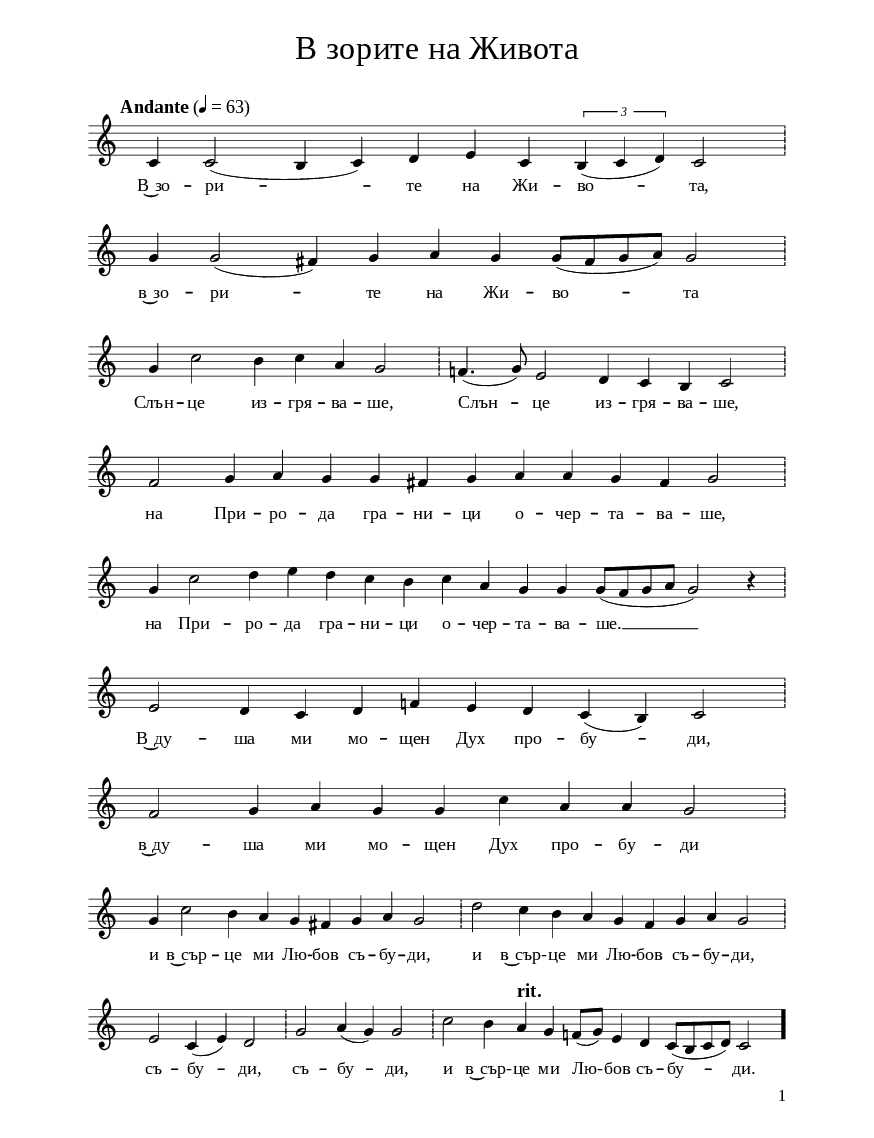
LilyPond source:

\version "2.24.2"

% include paper part and global functions
\include "include/globals.ily"

\bookpart {
  \label #'ref081
  \tocItem \markup "В зорите на Живота"
  \paper {
    print-all-headers = ##t
    print-page-number = ##t
    print-first-page-number = ##t

    % put page numbers on the bottom
    oddHeaderMarkup = \markup ""
    evenHeaderMarkup = \markup ""
    oddFooterMarkup = \markup
    \fill-line {
      ""
      \if \should-print-page-number \fromproperty #'page:page-number-string
    }
    evenFooterMarkup = \markup
    \fill-line {
      \if \should-print-page-number \fromproperty #'page:page-number-string
      ""
    }

    left-margin = 1.5\cm
    right-margin = 1.5\cm
    top-margin = 1.6\cm
    bottom-margin = 1.2\cm
    ragged-bottom = ##t % do not spread the staves to fill the whole vertical space

    % change distance between staves
    system-system-spacing =
    #'((basic-distance . 11)
       (minimum-distance . 6)
       (padding . 1)
       (stretchability . 12))
  }
  \score {
    \include "include/score-layout.ily"

    \new Voice \absolute {
      \clef treble
      \key c \major
      \omit Score.TimeSignature
      \cadenzaOn % allows custom bar lines
      \tempoFunc "Andante" 4 "63"

      c '4  c'2 ( b4 c' ) d'   e'4 c' \times 2/3 { b4 ( c'4 d' ) }

      c'2 \bar "!"  \break g'4 g'2 ( fis'4 )

      g'4 a' g'    g'8 ( [fis' g' a'] ) g'2  \bar "!" \break

      g'4 c''2 b'4 c''4 a' g'2 \bar "!" f'4. ( g'8 ) e'2 d'4 c'4 b c'2  \bar "!"  \break

      f'2 g'4 a' g' g'4 fis' g' a' a' g'4 fis' g'2 \bar "!" \break

      g'4 c''2 d''4 e'' d''4 c'' b' c'' a' g'4 g' g'8 ( [ fis' g' a' ]  g'2  ) r4  \bar "!" \break

      e'2 d'4 c' d'4 f' e' d'  c'4 ( b ) c'2 \bar "!" \break f'2 g'4 a'  g'4 g' c'' a' a'4 g'2 \bar"!" \break

      g'4 c''2  b'4 a' g'4  fis' g' a' g'2 \bar "!"

      d''2 c''4  b' a' g'4   fis' g' a' g'2  \bar "!" \break

      e'2 c'4 ( e' ) d'2 \bar "!" g'2 a'4 ( g' ) g'2 \bar "!" c''2 b'4 \tempo "rit." a' g' f'8 ( [g'] )   e'4 d' c'8 ( [b c' d' ])   c'2 \bar "."
    }

    \addlyrics {
      В~зо -- ри --
      те на Жи -- во -- та, в~зо -- ри -- те на Жи --
      во -- та Слън -- це из -- гря -- ва -- ше, Слън --
      це из -- гря -- ва -- ше, на При -- ро -- да гра
      -- ни -- ци о -- чер -- та -- ва -- ше, на При --
      ро -- да гра -- ни -- ци о -- чер -- та -- ва --
      ше. __ В~ду -- ша ми мо -- щен Дух про -- бу --
      ди,  в~ду -- ша ми мо -- щен Дух про -- бу --
      ди и в~сър -- це ми Лю -- бов съ -- бу -- ди,
      и "в~сър-" -- це ми Лю -- бов съ -- бу -- ди, съ --
      бу -- ди, съ -- бу -- ди, и "в~сър-" -- це ми "Лю-" --
      бов съ -- бу -- ди.}

      \header {
        title = \titleFunc "В зорите на Живота" "V zorite na Života"
      }

      \midi{}

    } % score


  } % bookpart
